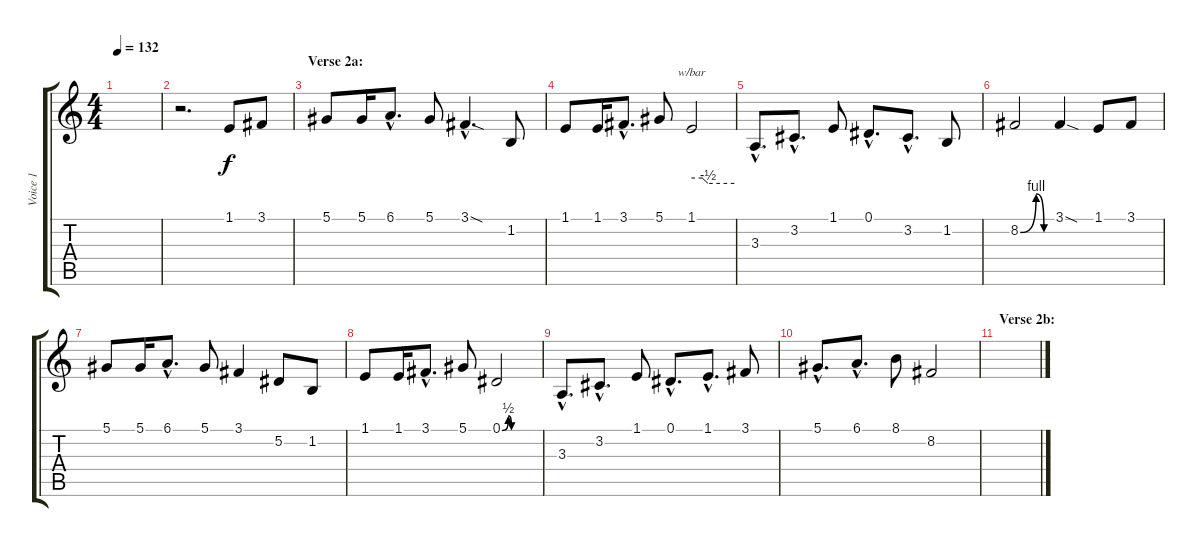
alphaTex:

\track ("Voice 1" "Voice 1") {instrument lead6voice}
\staff {score tabs}
\tuning (Eb4 Bb3 Gb3 Db3 Ab2 Eb2) {hide}
\ts (4 4)
\tempo 132
\clef g2
\ks c
|
r.2{d} 1.1.8{dy f} 3.1.8 |
\section ("" "Verse 2a:")
5.1.8 5.1.16 6.1{hac}.8{d} 5.1.8 3.1{sod hac}.4{d} 1.2.8 |
1.1.8 1.1.16 3.1{hac}.8{d} 5.1.8 1.1.2{tbe (custom default 0 0 15 0 23 -2 60 -2)} |
3.3{hac}.8{d} 3.2{hac}.8{d} 1.1.8 0.1{hac}.8{d} 3.2{hac}.8{d} 1.2.8 |
8.2{be (custom 0 0 30 4 45 0 60 0)}.2 3.1{sod}.4 1.1.8 3.1.8 |
5.1.8 5.1.16 6.1{hac}.8{d} 5.1.8 3.1.4 5.2.8 1.2.8 |
1.1.8 1.1.16 3.1{hac}.8{d} 5.1.8 0.1{be (custom 0 0 10 2 15 0 22 0 30 0 45 0 60 0)}.2 |
3.3{hac}.8{d} 3.2{hac}.8{d} 1.1.8 0.1{hac}.8{d} 1.1{hac}.8{d} 3.1.8 |
5.1{hac}.8{d} 6.1{hac}.8{d} 8.1.8 8.2.2 |
\section ("" "Verse 2b:")
